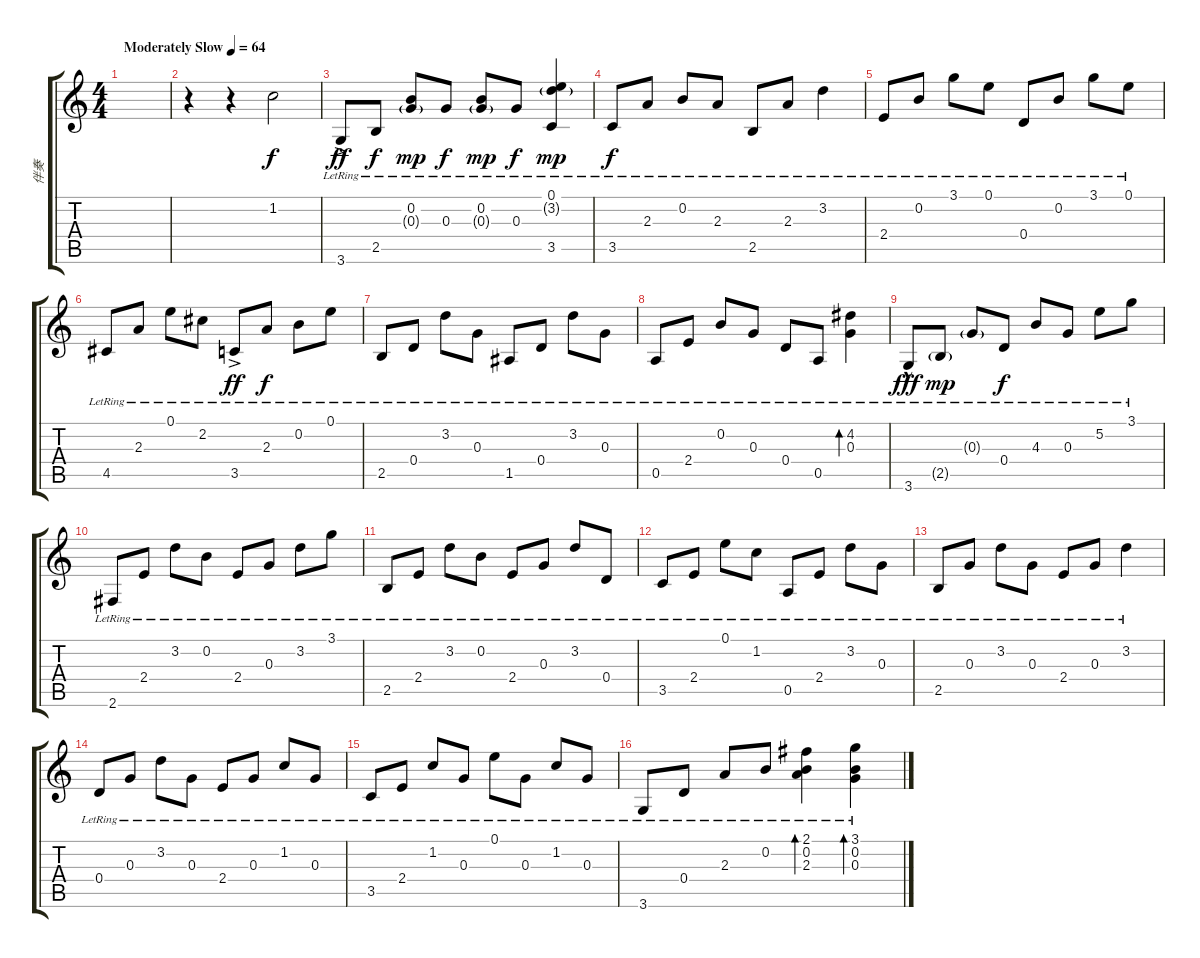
\track ("伴奏" "伴奏") {instrument acousticguitarnylon}
\staff {score tabs}
\tuning (E4 B3 G3 D3 A2 E2) {hide}
\ts (4 4)
\tempo (64 "Moderately Slow")
\clef g2
\ks c
|
r.4 r.4 1.2.2 |
3.6{ac lr}.8{dy ff} 2.5{lr}.8{dy f} (0.2 0.3{g lr}).8{dy mp} 0.3{lr}.8{dy f} (0.2 0.3{g lr}).8{dy mp} 0.3{lr}.8{dy f} (0.1{lr} 3.2{g} 3.5{lr}).4{dy mp} |
3.5{lr}.8{dy f} 2.3{lr}.8 0.2{lr}.8 2.3{lr}.8 2.5{lr}.8 2.3{lr}.8 3.2{lr}.4 |
2.4{lr}.8 0.2{lr}.8 3.1{lr}.8 0.1{lr}.8 0.4{lr}.8 0.2{lr}.8 3.1{lr}.8 0.1{lr}.8 |
4.5{lr}.8 2.3{lr}.8 0.1{lr}.8 2.2{lr}.8 3.5{ac lr}.8{dy ff} 2.3{lr}.8{dy f} 0.2{lr}.8 0.1{lr}.8 |
2.5{lr}.8 0.4{lr}.8 3.2{lr}.8 0.3{lr}.8 1.5{lr}.8 0.4{lr}.8 3.2{lr}.8 0.3{lr}.8 |
0.5{lr}.8 2.4{lr}.8 0.2{lr}.8 0.3{lr}.8 0.4{lr}.8 0.5{lr}.8 (4.2 0.3{lr}).4{bd 120} |
3.6{hac lr}.8{dy fff} 2.5{g lr}.8{dy mp} 0.3{g lr}.8 0.4{lr}.8{dy f} 4.3{lr}.8 0.3{lr}.8 5.2{lr}.8 3.1{lr}.8 |
2.6{lr}.8 2.4{lr}.8 3.2{lr}.8 0.2{lr}.8 2.4{lr}.8 0.3{lr}.8 3.2{lr}.8 3.1{lr}.8 |
2.5{lr}.8 2.4{lr}.8 3.2{lr}.8 0.2{lr}.8 2.4{lr}.8 0.3{lr}.8 3.2{lr}.8 0.4{lr}.8 |
3.5{lr}.8 2.4{lr}.8 0.1{lr}.8 1.2{lr}.8 0.5{lr}.8 2.4{lr}.8 3.2{lr}.8 0.3{lr}.8 |
2.5{lr}.8 0.3{lr}.8 3.2{lr}.8 0.3{lr}.8 2.4{lr}.8 0.3{lr}.8 3.2{lr}.4 |
0.4{lr}.8 0.3{lr}.8 3.2{lr}.8 0.3{lr}.8 2.4{lr}.8 0.3{lr}.8 1.2{lr}.8 0.3{lr}.8 |
3.5{lr}.8 2.4{lr}.8 1.2{lr}.8 0.3{lr}.8 0.1{lr}.8 0.3{lr}.8 1.2{lr}.8 0.3{lr}.8 |
3.6{lr}.8 0.4{lr}.8 2.3{lr}.8 0.2{lr}.8 (2.1 0.2 2.3{lr}).4{bd 120} (3.1 0.2 0.3{lr}).4{bd 120}
